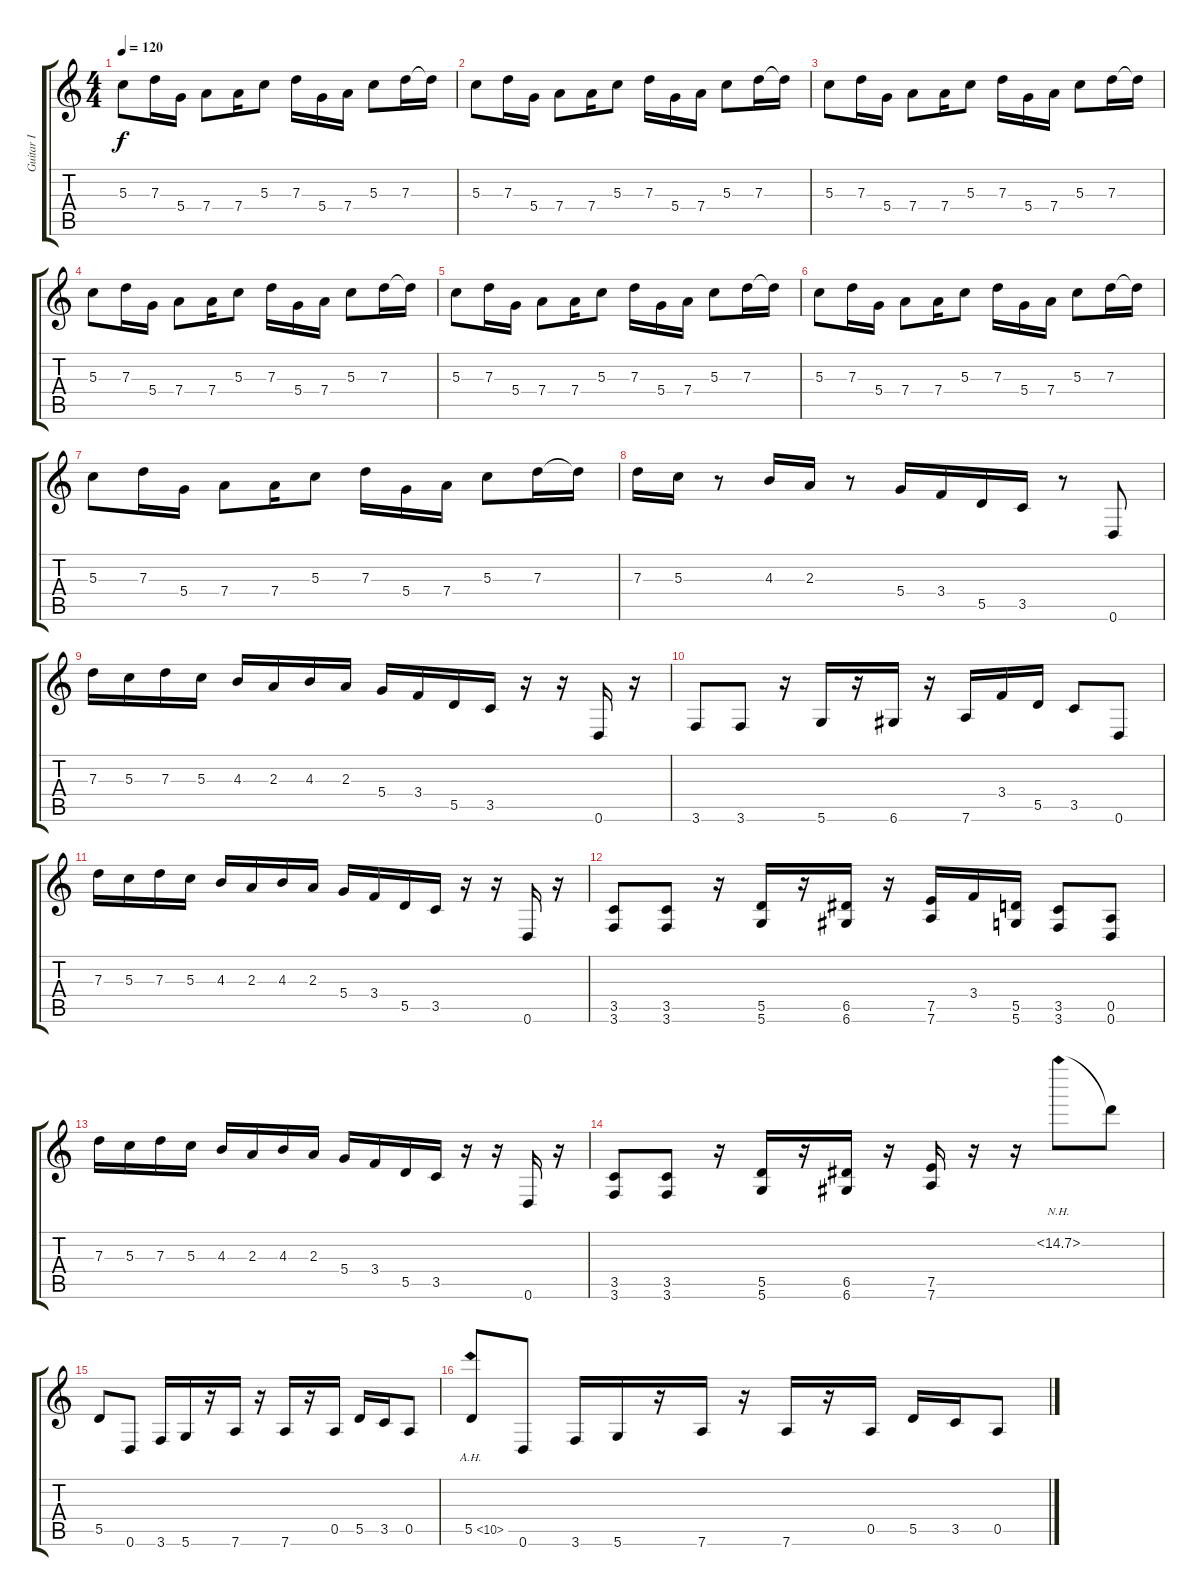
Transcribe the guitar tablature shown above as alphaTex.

\track ("Guitar I" "Guitar I") {instrument distortionguitar}
\staff {score tabs}
\tuning (E4 B3 G3 D3 A2 D2) {hide}
\ts (4 4)
\tempo 120
\clef g2
\ks c
5.3.8{dy f} 7.3.16 5.4.16 7.4.8 7.4.16 5.3.8 7.3.16 5.4.16 7.4.16 5.3.8 7.3.16 7.3{t}.16 |
5.3.8 7.3.16 5.4.16 7.4.8 7.4.16 5.3.8 7.3.16 5.4.16 7.4.16 5.3.8 7.3.16 7.3{t}.16 |
5.3.8 7.3.16 5.4.16 7.4.8 7.4.16 5.3.8 7.3.16 5.4.16 7.4.16 5.3.8 7.3.16 7.3{t}.16 |
5.3.8 7.3.16 5.4.16 7.4.8 7.4.16 5.3.8 7.3.16 5.4.16 7.4.16 5.3.8 7.3.16 7.3{t}.16 |
5.3.8 7.3.16 5.4.16 7.4.8 7.4.16 5.3.8 7.3.16 5.4.16 7.4.16 5.3.8 7.3.16 7.3{t}.16 |
5.3.8 7.3.16 5.4.16 7.4.8 7.4.16 5.3.8 7.3.16 5.4.16 7.4.16 5.3.8 7.3.16 7.3{t}.16 |
5.3.8 7.3.16 5.4.16 7.4.8 7.4.16 5.3.8 7.3.16 5.4.16 7.4.16 5.3.8 7.3.16 7.3{t}.16 |
7.3.16 5.3.16 r.8 4.3.16 2.3.16 r.8 5.4.16 3.4.16 5.5.16 3.5.16 r.8 0.6.8 |
7.3.16 5.3.16 7.3.16 5.3.16 4.3.16 2.3.16 4.3.16 2.3.16 5.4.16 3.4.16 5.5.16 3.5.16 r.16 r.16 0.6.16 r.16 |
3.6.8 3.6.8 r.16 5.6.16 r.16 6.6.16 r.16 7.6.16 3.4.16 5.5.16 3.5.8 0.6.8 |
7.3.16 5.3.16 7.3.16 5.3.16 4.3.16 2.3.16 4.3.16 2.3.16 5.4.16 3.4.16 5.5.16 3.5.16 r.16 r.16 0.6.16 r.16 |
(3.5 3.6).8 (3.5 3.6).8 r.16 (5.5 5.6).16 r.16 (6.5 6.6).16 r.16 (7.5 7.6).16 3.4.16 (5.5 5.6).16 (3.5 3.6).8 (0.5 0.6).8 |
7.3.16 5.3.16 7.3.16 5.3.16 4.3.16 2.3.16 4.3.16 2.3.16 5.4.16 3.4.16 5.5.16 3.5.16 r.16 r.16 0.6.16 r.16 |
(3.5 3.6).8 (3.5 3.6).8 r.16 (5.5 5.6).16 r.16 (6.5 6.6).16 r.16 (7.5 7.6).16 r.16 r.16 15.2{nh}.8 15.2{t}.8 |
5.5.8 0.6.8 3.6.16 5.6.16 r.16 7.6.16 r.16 7.6.16 r.16 0.5.16 5.5.16 3.5.16 0.5.8 |
5.5{ah 5}.8 0.6.8 3.6.16 5.6.16 r.16 7.6.16 r.16 7.6.16 r.16 0.5.16 5.5.16 3.5.16 0.5.8
